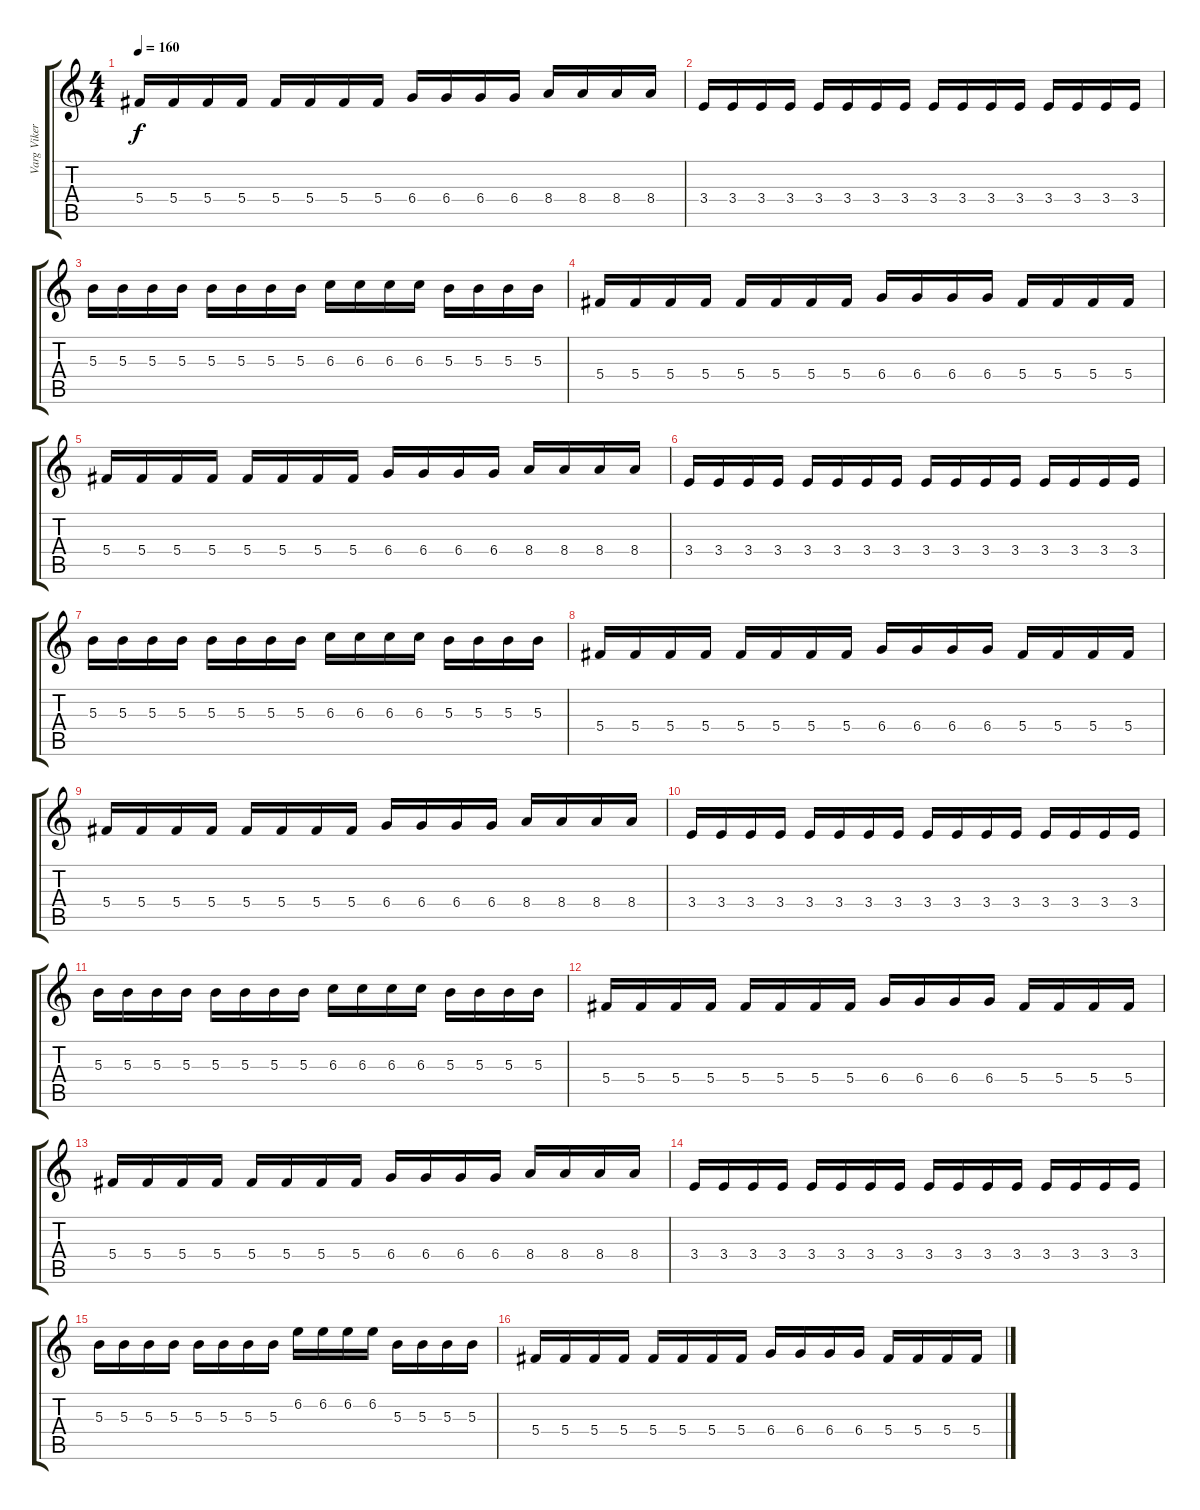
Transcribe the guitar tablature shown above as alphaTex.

\track ("Varg Vikernes" "Varg Viker") {instrument distortionguitar}
\staff {score tabs}
\tuning (Eb4 Bb3 Gb3 Db3 Ab2 Eb2) {hide}
\ts (4 4)
\tempo 160
\clef g2
\ks c
5.4.16{dy f} 5.4.16 5.4.16 5.4.16 5.4.16 5.4.16 5.4.16 5.4.16 6.4.16 6.4.16 6.4.16 6.4.16 8.4.16 8.4.16 8.4.16 8.4.16 |
3.4.16 3.4.16 3.4.16 3.4.16 3.4.16 3.4.16 3.4.16 3.4.16 3.4.16 3.4.16 3.4.16 3.4.16 3.4.16 3.4.16 3.4.16 3.4.16 |
5.3.16 5.3.16 5.3.16 5.3.16 5.3.16 5.3.16 5.3.16 5.3.16 6.3.16 6.3.16 6.3.16 6.3.16 5.3.16 5.3.16 5.3.16 5.3.16 |
5.4.16 5.4.16 5.4.16 5.4.16 5.4.16 5.4.16 5.4.16 5.4.16 6.4.16 6.4.16 6.4.16 6.4.16 5.4.16 5.4.16 5.4.16 5.4.16 |
5.4.16 5.4.16 5.4.16 5.4.16 5.4.16 5.4.16 5.4.16 5.4.16 6.4.16 6.4.16 6.4.16 6.4.16 8.4.16 8.4.16 8.4.16 8.4.16 |
3.4.16 3.4.16 3.4.16 3.4.16 3.4.16 3.4.16 3.4.16 3.4.16 3.4.16 3.4.16 3.4.16 3.4.16 3.4.16 3.4.16 3.4.16 3.4.16 |
5.3.16 5.3.16 5.3.16 5.3.16 5.3.16 5.3.16 5.3.16 5.3.16 6.3.16 6.3.16 6.3.16 6.3.16 5.3.16 5.3.16 5.3.16 5.3.16 |
5.4.16 5.4.16 5.4.16 5.4.16 5.4.16 5.4.16 5.4.16 5.4.16 6.4.16 6.4.16 6.4.16 6.4.16 5.4.16 5.4.16 5.4.16 5.4.16 |
5.4.16 5.4.16 5.4.16 5.4.16 5.4.16 5.4.16 5.4.16 5.4.16 6.4.16 6.4.16 6.4.16 6.4.16 8.4.16 8.4.16 8.4.16 8.4.16 |
3.4.16 3.4.16 3.4.16 3.4.16 3.4.16 3.4.16 3.4.16 3.4.16 3.4.16 3.4.16 3.4.16 3.4.16 3.4.16 3.4.16 3.4.16 3.4.16 |
5.3.16 5.3.16 5.3.16 5.3.16 5.3.16 5.3.16 5.3.16 5.3.16 6.3.16 6.3.16 6.3.16 6.3.16 5.3.16 5.3.16 5.3.16 5.3.16 |
5.4.16 5.4.16 5.4.16 5.4.16 5.4.16 5.4.16 5.4.16 5.4.16 6.4.16 6.4.16 6.4.16 6.4.16 5.4.16 5.4.16 5.4.16 5.4.16 |
5.4.16 5.4.16 5.4.16 5.4.16 5.4.16 5.4.16 5.4.16 5.4.16 6.4.16 6.4.16 6.4.16 6.4.16 8.4.16 8.4.16 8.4.16 8.4.16 |
3.4.16 3.4.16 3.4.16 3.4.16 3.4.16 3.4.16 3.4.16 3.4.16 3.4.16 3.4.16 3.4.16 3.4.16 3.4.16 3.4.16 3.4.16 3.4.16 |
5.3.16 5.3.16 5.3.16 5.3.16 5.3.16 5.3.16 5.3.16 5.3.16 6.2.16 6.2.16 6.2.16 6.2.16 5.3.16 5.3.16 5.3.16 5.3.16 |
5.4.16 5.4.16 5.4.16 5.4.16 5.4.16 5.4.16 5.4.16 5.4.16 6.4.16 6.4.16 6.4.16 6.4.16 5.4.16 5.4.16 5.4.16 5.4.16
